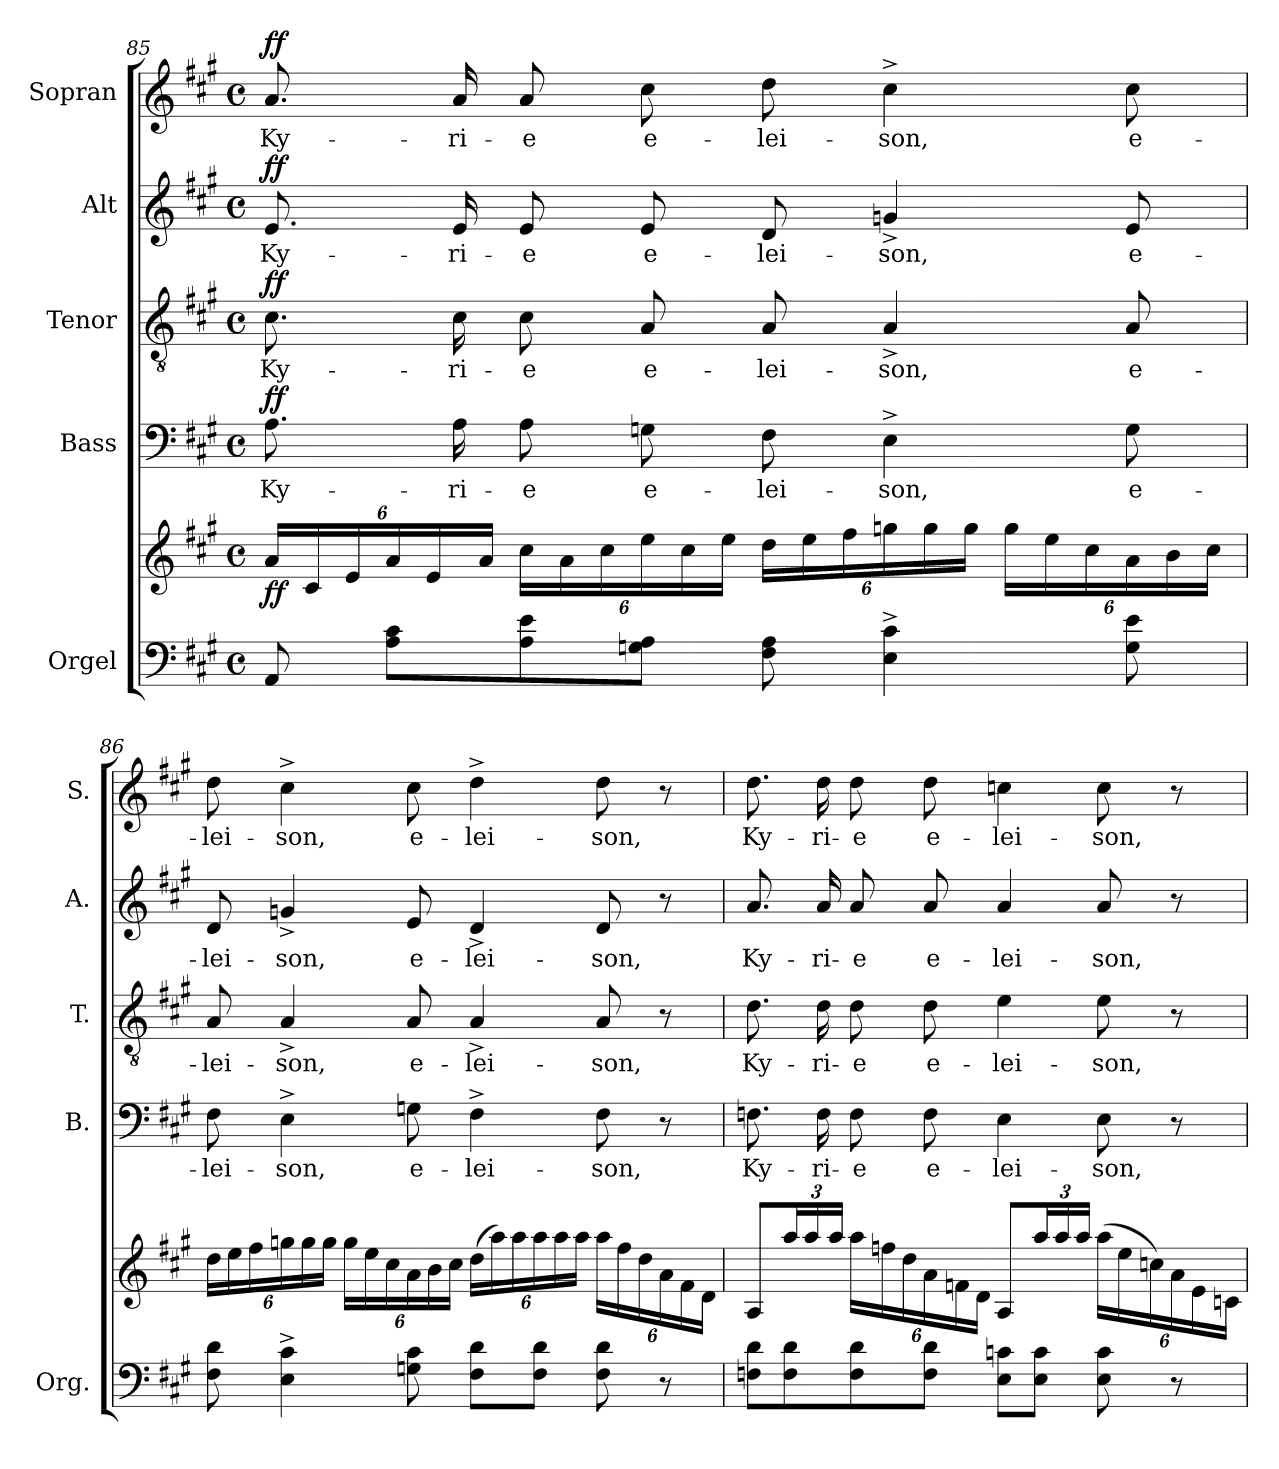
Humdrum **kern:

**kern	**kern	**dynam	**kern	**text	**dynam	**kern	**text	**dynam	**kern	**text	**dynam	**kern	**text	**dynam
*part5	*part5	*part5	*part4	*part4	*part4	*part3	*part3	*part3	*part2	*part2	*part2	*part1	*part1	*part1
*staff6	*staff5	*staff5/6	*staff4	*staff4	*staff4	*staff3	*staff3	*staff3	*staff2	*staff2	*staff2	*staff1	*staff1	*staff1
*I"Orgel	*	*	*I"Bass	*	*	*I"Tenor	*	*	*I"Alt	*	*	*I"Sopran	*	*
*I'Org.	*	*	*I'B.	*	*	*I'T.	*	*	*I'A.	*	*	*I'S.	*	*
*clefF4	*clefG2	*	*clefF4	*	*	*clefGv2	*	*	*clefG2	*	*	*clefG2	*	*
*k[f#c#g#]	*k[f#c#g#]	*	*k[f#c#g#]	*	*	*k[f#c#g#]	*	*	*k[f#c#g#]	*	*	*k[f#c#g#]	*	*
*A:	*A:	*	*A:	*	*	*A:	*	*	*A:	*	*	*A:	*	*
*M4/4	*M4/4	*	*M4/4	*	*	*M4/4	*	*	*M4/4	*	*	*M4/4	*	*
*met(c)	*met(c)	*	*met(c)	*	*	*met(c)	*	*	*met(c)	*	*	*met(c)	*	*
*	*Xbrackettup	*	*	*	*	*	*	*	*	*	*	*	*	*
=85	=85	=85	=85	=85	=85	=85	=85	=85	=85	=85	=85	=85	=85	=85
!	!	!LO:DY:b	!	!LO:LY:b	!LO:DY:a	!	!LO:LY:b	!LO:DY:a	!	!LO:LY:b	!LO:DY:a	!	!LO:LY:b	!LO:DY:a
8AA/	24a/LL	ff	8.A\	Ky-	ff	8.c#\	Ky-	ff	8.e/	Ky-	ff	8.a/	Ky-	ff
.	24c#/	.	.	.	.	.	.	.	.	.	.	.	.	.
.	24e/	.	.	.	.	.	.	.	.	.	.	.	.	.
8A\ 8c#\L	24a/	.	.	.	.	.	.	.	.	.	.	.	.	.
.	24e/	.	.	.	.	.	.	.	.	.	.	.	.	.
!	!	!	!	!LO:LY:b	!	!	!LO:LY:b	!	!	!LO:LY:b	!	!	!LO:LY:b	!
.	.	.	16A\	-ri-	.	16c#\	-ri-	.	16e/	-ri-	.	16a/	-ri-	.
.	24a/JJ	.	.	.	.	.	.	.	.	.	.	.	.	.
!	!	!	!	!LO:LY:b	!	!	!LO:LY:b	!	!	!LO:LY:b	!	!	!LO:LY:b	!
8A\ 8e\	24cc#\LL	.	8A\	-e	.	8c#\	-e	.	8e/	-e	.	8a/	-e	.
.	24a\	.	.	.	.	.	.	.	.	.	.	.	.	.
.	24cc#\	.	.	.	.	.	.	.	.	.	.	.	.	.
!	!	!	!	!LO:LY:b	!	!	!LO:LY:b	!	!	!LO:LY:b	!	!	!LO:LY:b	!
8Gn\ 8A\J	24ee\	.	8Gn\	e-	.	8A/	e-	.	8e/	e-	.	8cc#\	e-	.
.	24cc#\	.	.	.	.	.	.	.	.	.	.	.	.	.
.	24ee\JJ	.	.	.	.	.	.	.	.	.	.	.	.	.
!	!	!	!	!LO:LY:b	!	!	!LO:LY:b	!	!	!LO:LY:b	!	!	!LO:LY:b	!
8F#\ 8A\	24dd\LL	.	8F#\	-lei-	.	8A/	-lei-	.	8d/	-lei-	.	8dd\	-lei-	.
.	24ee\	.	.	.	.	.	.	.	.	.	.	.	.	.
.	24ff#\	.	.	.	.	.	.	.	.	.	.	.	.	.
!	!	!	!	!LO:LY:b	!	!	!LO:LY:b	!	!	!LO:LY:b	!	!	!LO:LY:b	!
4E\^> 4c#\^>	24ggn\	.	4E^>\	-son,	.	4A^>/	-son,	.	4gn^>/	-son,	.	4cc#^>\	-son,	.
.	24gg\	.	.	.	.	.	.	.	.	.	.	.	.	.
.	24gg\JJ	.	.	.	.	.	.	.	.	.	.	.	.	.
.	24gg\LL	.	.	.	.	.	.	.	.	.	.	.	.	.
.	24ee\	.	.	.	.	.	.	.	.	.	.	.	.	.
.	24cc#\	.	.	.	.	.	.	.	.	.	.	.	.	.
!	!	!	!	!LO:LY:b	!	!	!LO:LY:b	!	!	!LO:LY:b	!	!	!LO:LY:b	!
8G\ 8e\	24a\	.	8G\	e-	.	8A/	e-	.	8e/	e-	.	8cc#\	e-	.
.	24b\	.	.	.	.	.	.	.	.	.	.	.	.	.
.	24cc#\JJ	.	.	.	.	.	.	.	.	.	.	.	.	.
!!LO:PB:g=z
=86	=86	=86	=86	=86	=86	=86	=86	=86	=86	=86	=86	=86	=86	=86
!	!	!	!	!LO:LY:b	!	!	!LO:LY:b	!	!	!LO:LY:b	!	!	!LO:LY:b	!
8F#\ 8d\	24dd\LL	.	8F#\	-lei-	.	8A/	-lei-	.	8d/	-lei-	.	8dd\	-lei-	.
.	24ee\	.	.	.	.	.	.	.	.	.	.	.	.	.
.	24ff#\	.	.	.	.	.	.	.	.	.	.	.	.	.
!	!	!	!	!LO:LY:b	!	!	!LO:LY:b	!	!	!LO:LY:b	!	!	!LO:LY:b	!
4E\^> 4c#\^>	24ggn\	.	4E^>\	-son,	.	4A^>/	-son,	.	4gn^>/	-son,	.	4cc#^>\	-son,	.
.	24gg\	.	.	.	.	.	.	.	.	.	.	.	.	.
.	24gg\JJ	.	.	.	.	.	.	.	.	.	.	.	.	.
.	24gg\LL	.	.	.	.	.	.	.	.	.	.	.	.	.
.	24ee\	.	.	.	.	.	.	.	.	.	.	.	.	.
.	24cc#\	.	.	.	.	.	.	.	.	.	.	.	.	.
!	!	!	!	!LO:LY:b	!	!	!LO:LY:b	!	!	!LO:LY:b	!	!	!LO:LY:b	!
8Gn\ 8c#\	24a\	.	8Gn\	e-	.	8A/	e-	.	8e/	e-	.	8cc#\	e-	.
.	24b\	.	.	.	.	.	.	.	.	.	.	.	.	.
.	24cc#\JJ	.	.	.	.	.	.	.	.	.	.	.	.	.
!	!	!	!	!LO:LY:b	!	!	!LO:LY:b	!	!	!LO:LY:b	!	!	!LO:LY:b	!
8F#\ 8d\L	(>24dd\LL	.	4F#^>\	-lei-	.	4A^>/	-lei-	.	4d^>/	-lei-	.	4dd^>\	-lei-	.
.	24aa\)	.	.	.	.	.	.	.	.	.	.	.	.	.
.	24aa\	.	.	.	.	.	.	.	.	.	.	.	.	.
8F#\ 8d\J	24aa\	.	.	.	.	.	.	.	.	.	.	.	.	.
.	24aa\	.	.	.	.	.	.	.	.	.	.	.	.	.
.	24aa\JJ	.	.	.	.	.	.	.	.	.	.	.	.	.
!	!	!	!	!LO:LY:b	!	!	!LO:LY:b	!	!	!LO:LY:b	!	!	!LO:LY:b	!
8F#\ 8d\	24aa\LL	.	8F#\	-son,	.	8A/	-son,	.	8d/	-son,	.	8dd\	-son,	.
.	24ff#\	.	.	.	.	.	.	.	.	.	.	.	.	.
.	24dd\	.	.	.	.	.	.	.	.	.	.	.	.	.
8r	24a\	.	8r	.	.	8r	.	.	8r	.	.	8r	.	.
.	24f#\	.	.	.	.	.	.	.	.	.	.	.	.	.
.	24d\JJ	.	.	.	.	.	.	.	.	.	.	.	.	.
=87	=87	=87	=87	=87	=87	=87	=87	=87	=87	=87	=87	=87	=87	=87
!	!	!	!	!LO:LY:b	!	!	!LO:LY:b	!	!	!LO:LY:b	!	!	!LO:LY:b	!
8Fn\ 8d\L	8A/L	.	8.Fn\	Ky-	.	8.d\	Ky-	.	8.a/	Ky-	.	8.dd\	Ky-	.
8F\ 8d\	24aa/L	.	.	.	.	.	.	.	.	.	.	.	.	.
.	24aa/	.	.	.	.	.	.	.	.	.	.	.	.	.
!	!	!	!	!LO:LY:b	!	!	!LO:LY:b	!	!	!LO:LY:b	!	!	!LO:LY:b	!
.	.	.	16F\	-ri-	.	16d\	-ri-	.	16a/	-ri-	.	16dd\	-ri-	.
.	24aa/JJ	.	.	.	.	.	.	.	.	.	.	.	.	.
!	!	!	!	!LO:LY:b	!	!	!LO:LY:b	!	!	!LO:LY:b	!	!	!LO:LY:b	!
8F\ 8d\	24aa\LL	.	8F\	-e	.	8d\	-e	.	8a/	-e	.	8dd\	-e	.
.	24ffn\	.	.	.	.	.	.	.	.	.	.	.	.	.
.	24dd\	.	.	.	.	.	.	.	.	.	.	.	.	.
!	!	!	!	!LO:LY:b	!	!	!LO:LY:b	!	!	!LO:LY:b	!	!	!LO:LY:b	!
8F\ 8d\J	24a\	.	8F\	e-	.	8d\	e-	.	8a/	e-	.	8dd\	e-	.
.	24fn\	.	.	.	.	.	.	.	.	.	.	.	.	.
.	24d\JJ	.	.	.	.	.	.	.	.	.	.	.	.	.
!	!	!	!	!LO:LY:b	!	!	!LO:LY:b	!	!	!LO:LY:b	!	!	!LO:LY:b	!
8E\ 8cn\L	8A/L	.	4E\	-lei-	.	4e\	-lei-	.	4a/	-lei-	.	4ccn\	-lei-	.
8E\ 8c\J	24aa/L	.	.	.	.	.	.	.	.	.	.	.	.	.
.	24aa/	.	.	.	.	.	.	.	.	.	.	.	.	.
.	24aa/JJ	.	.	.	.	.	.	.	.	.	.	.	.	.
!	!	!	!	!LO:LY:b	!	!	!LO:LY:b	!	!	!LO:LY:b	!	!	!LO:LY:b	!
8E\ 8c\	(>24aa\LL	.	8E\	-son,	.	8e\	-son,	.	8a/	-son,	.	8cc\	-son,	.
.	24ee\	.	.	.	.	.	.	.	.	.	.	.	.	.
.	24ccn\)	.	.	.	.	.	.	.	.	.	.	.	.	.
8r	24a\	.	8r	.	.	8r	.	.	8r	.	.	8r	.	.
.	24e\	.	.	.	.	.	.	.	.	.	.	.	.	.
.	24cn\JJ	.	.	.	.	.	.	.	.	.	.	.	.	.
=	=	=	=	=	=	=	=	=	=	=	=	=	=	=
*-	*-	*-	*-	*-	*-	*-	*-	*-	*-	*-	*-	*-	*-	*-
